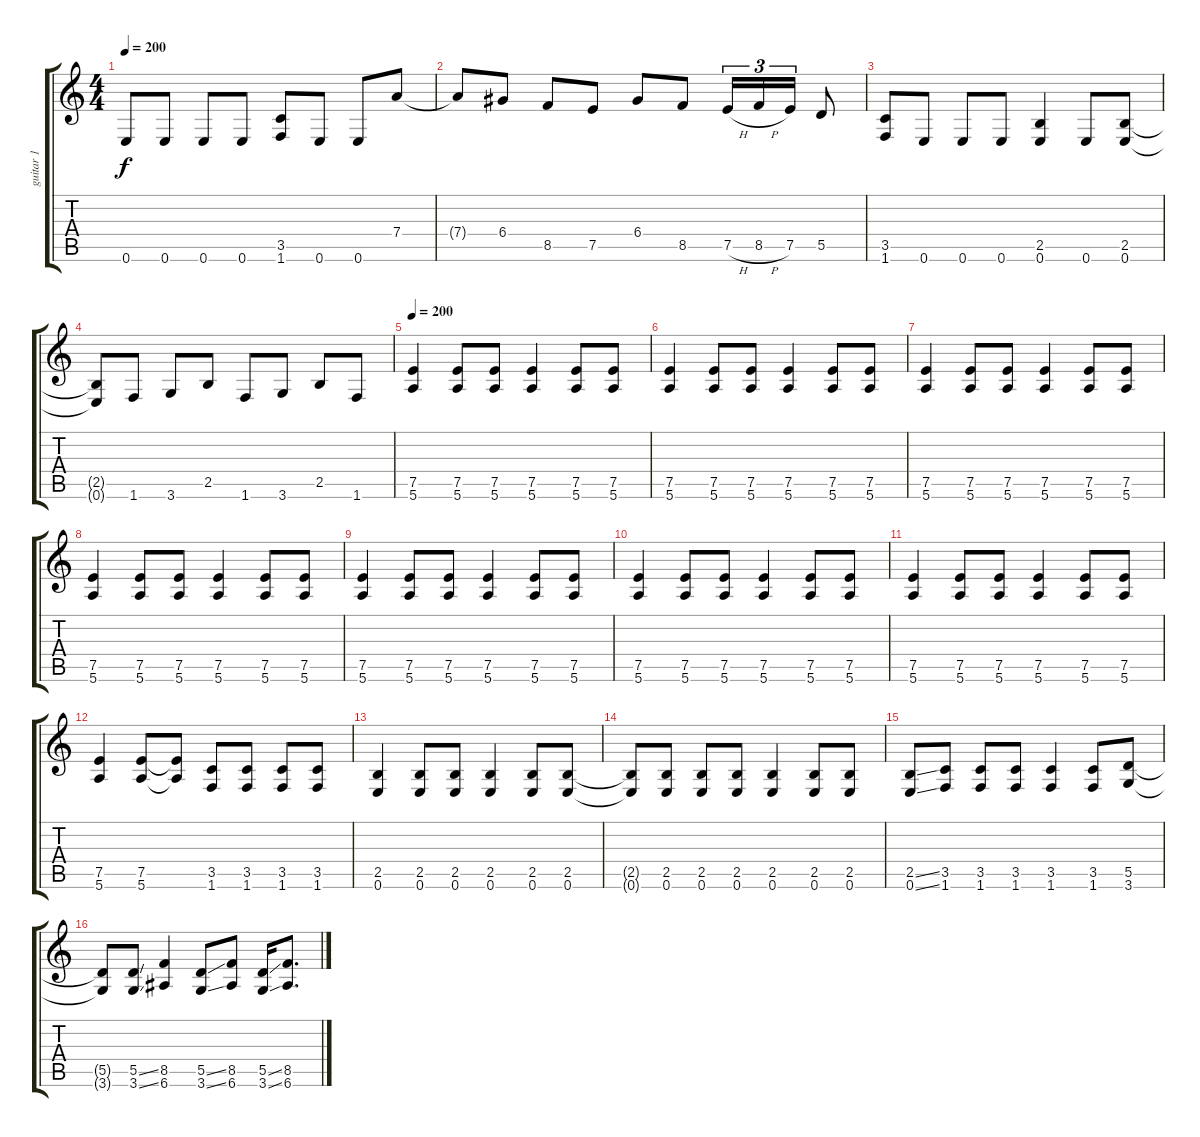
\track ("guitar 1" "guitar 1") {instrument distortionguitar}
\staff {score tabs}
\tuning (E4 B3 G3 D3 A2 E2) {hide}
\ts (4 4)
\tempo 200
\clef g2
\ks c
0.6.8{dy f} 0.6.8 0.6.8 0.6.8 (3.5 1.6).8 0.6.8 0.6.8 7.4.8 |
7.4{t}.8 6.4.8 8.5.8 7.5.8 6.4.8 8.5.8 7.5{h}.16{tu (3 2)} 8.5{h}.16{tu (3 2)} 7.5.16{tu (3 2)} 5.5.8 |
(3.5 1.6).8 0.6.8 0.6.8 0.6.8 (2.5 0.6).4 0.6.8 (2.5 0.6).8 |
(2.5{t} 0.6{t}).8 1.6.8 3.6.8 2.5.8 1.6.8 3.6.8 2.5.8 1.6.8 |
\tempo 200
(7.5 5.6).4{volume 13} (7.5 5.6).8 (7.5 5.6).8 (7.5 5.6).4 (7.5 5.6).8 (7.5 5.6).8 |
(7.5 5.6).4 (7.5 5.6).8 (7.5 5.6).8 (7.5 5.6).4 (7.5 5.6).8 (7.5 5.6).8 |
(7.5 5.6).4 (7.5 5.6).8 (7.5 5.6).8 (7.5 5.6).4 (7.5 5.6).8 (7.5 5.6).8 |
(7.5 5.6).4 (7.5 5.6).8 (7.5 5.6).8 (7.5 5.6).4 (7.5 5.6).8 (7.5 5.6).8 |
(7.5 5.6).4 (7.5 5.6).8 (7.5 5.6).8 (7.5 5.6).4 (7.5 5.6).8 (7.5 5.6).8 |
(7.5 5.6).4 (7.5 5.6).8 (7.5 5.6).8 (7.5 5.6).4 (7.5 5.6).8 (7.5 5.6).8 |
(7.5 5.6).4 (7.5 5.6).8 (7.5 5.6).8 (7.5 5.6).4 (7.5 5.6).8 (7.5 5.6).8 |
(7.5 5.6).4 (7.5 5.6).8 (7.5{t} 5.6{t}).8 (3.5 1.6).8 (3.5 1.6).8 (3.5 1.6).8 (3.5 1.6).8 |
(2.5 0.6).4 (2.5 0.6).8 (2.5 0.6).8 (2.5 0.6).4 (2.5 0.6).8 (2.5 0.6).8 |
(2.5{t} 0.6{t}).8 (2.5 0.6).8 (2.5 0.6).8 (2.5 0.6).8 (2.5 0.6).4 (2.5 0.6).8 (2.5 0.6).8 |
(2.5{ss} 0.6{ss}).8 (3.5 1.6).8 (3.5 1.6).8 (3.5 1.6).8 (3.5 1.6).4 (3.5 1.6).8 (5.5 3.6).8 |
(5.5{t} 3.6{t}).8 (5.5{ss} 3.6{ss}).8 (8.5 6.6).4 (5.5{ss} 3.6{ss}).8 (8.5 6.6).8 (5.5{ss} 3.6{ss}).16 (8.5 6.6).8{d}
